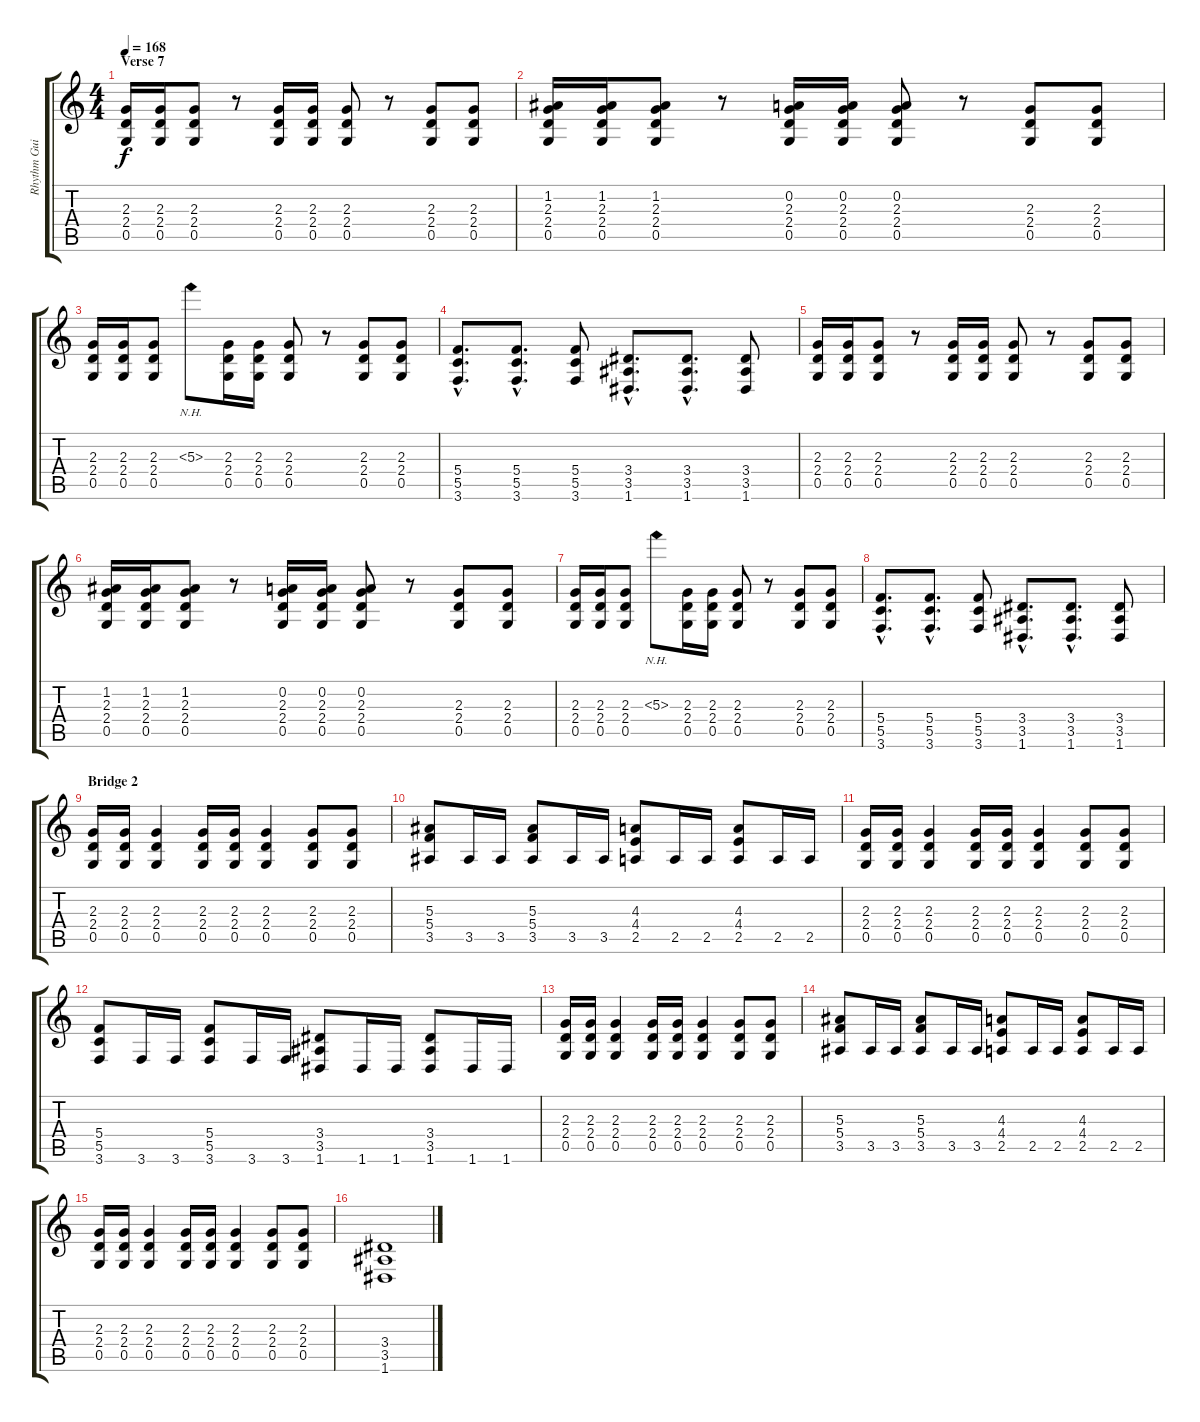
\track ("Rhythm Guitar" "Rhythm Gui") {instrument distortionguitar}
\staff {score tabs}
\tuning (D4 A3 F3 C3 G2 D2) {hide}
\ts (4 4)
\section ("" "Verse 7")
\tempo 168
\clef g2
\ks c
(2.3 2.4 0.5).16{dy f} (2.3 2.4 0.5).16 (2.3 2.4 0.5).8 r.8 (2.3 2.4 0.5).16 (2.3 2.4 0.5).16 (2.3 2.4 0.5).8 r.8 (2.3 2.4 0.5).8 (2.3 2.4 0.5).8 |
(1.2 2.3 2.4 0.5).16 (1.2 2.3 2.4 0.5).16 (1.2 2.3 2.4 0.5).8 r.8 (0.2 2.3 2.4 0.5).16 (0.2 2.3 2.4 0.5).16 (0.2 2.3 2.4 0.5).8 r.8 (2.3 2.4 0.5).8 (2.3 2.4 0.5).8 |
(2.3 2.4 0.5).16 (2.3 2.4 0.5).16 (2.3 2.4 0.5).8 5.3{nh}.8 (2.3 2.4 0.5).16 (2.3 2.4 0.5).16 (2.3 2.4 0.5).8 r.8 (2.3 2.4 0.5).8 (2.3 2.4 0.5).8 |
(5.4{hac} 5.5{hac} 3.6{hac}).8{d} (5.4{hac} 5.5{hac} 3.6{hac}).8{d} (5.4 5.5 3.6).8 (3.4{hac} 3.5{hac} 1.6{hac}).8{d} (3.4{hac} 3.5{hac} 1.6{hac}).8{d} (3.4 3.5 1.6).8 |
(2.3 2.4 0.5).16 (2.3 2.4 0.5).16 (2.3 2.4 0.5).8 r.8 (2.3 2.4 0.5).16 (2.3 2.4 0.5).16 (2.3 2.4 0.5).8 r.8 (2.3 2.4 0.5).8 (2.3 2.4 0.5).8 |
(1.2 2.3 2.4 0.5).16 (1.2 2.3 2.4 0.5).16 (1.2 2.3 2.4 0.5).8 r.8 (0.2 2.3 2.4 0.5).16 (0.2 2.3 2.4 0.5).16 (0.2 2.3 2.4 0.5).8 r.8 (2.3 2.4 0.5).8 (2.3 2.4 0.5).8 |
(2.3 2.4 0.5).16 (2.3 2.4 0.5).16 (2.3 2.4 0.5).8 5.3{nh}.8 (2.3 2.4 0.5).16 (2.3 2.4 0.5).16 (2.3 2.4 0.5).8 r.8 (2.3 2.4 0.5).8 (2.3 2.4 0.5).8 |
(5.4{hac} 5.5{hac} 3.6{hac}).8{d} (5.4{hac} 5.5{hac} 3.6{hac}).8{d} (5.4 5.5 3.6).8 (3.4{hac} 3.5{hac} 1.6{hac}).8{d} (3.4{hac} 3.5{hac} 1.6{hac}).8{d} (3.4 3.5 1.6).8 |
\section ("" "Bridge 2")
(2.3 2.4 0.5).16 (2.3 2.4 0.5).16 (2.3 2.4 0.5).4 (2.3 2.4 0.5).16 (2.3 2.4 0.5).16 (2.3 2.4 0.5).4 (2.3 2.4 0.5).8 (2.3 2.4 0.5).8 |
(5.3 5.4 3.5).8 3.5.16 3.5.16 (5.3 5.4 3.5).8 3.5.16 3.5.16 (4.3 4.4 2.5).8 2.5.16 2.5.16 (4.3 4.4 2.5).8 2.5.16 2.5.16 |
(2.3 2.4 0.5).16 (2.3 2.4 0.5).16 (2.3 2.4 0.5).4 (2.3 2.4 0.5).16 (2.3 2.4 0.5).16 (2.3 2.4 0.5).4 (2.3 2.4 0.5).8 (2.3 2.4 0.5).8 |
(5.4 5.5 3.6).8 3.6.16 3.6.16 (5.4 5.5 3.6).8 3.6.16 3.6.16 (3.4 3.5 1.6).8 1.6.16 1.6.16 (3.4 3.5 1.6).8 1.6.16 1.6.16 |
(2.3 2.4 0.5).16 (2.3 2.4 0.5).16 (2.3 2.4 0.5).4 (2.3 2.4 0.5).16 (2.3 2.4 0.5).16 (2.3 2.4 0.5).4 (2.3 2.4 0.5).8 (2.3 2.4 0.5).8 |
(5.3 5.4 3.5).8 3.5.16 3.5.16 (5.3 5.4 3.5).8 3.5.16 3.5.16 (4.3 4.4 2.5).8 2.5.16 2.5.16 (4.3 4.4 2.5).8 2.5.16 2.5.16 |
(2.3 2.4 0.5).16 (2.3 2.4 0.5).16 (2.3 2.4 0.5).4 (2.3 2.4 0.5).16 (2.3 2.4 0.5).16 (2.3 2.4 0.5).4 (2.3 2.4 0.5).8 (2.3 2.4 0.5).8 |
(3.4 3.5 1.6).1
